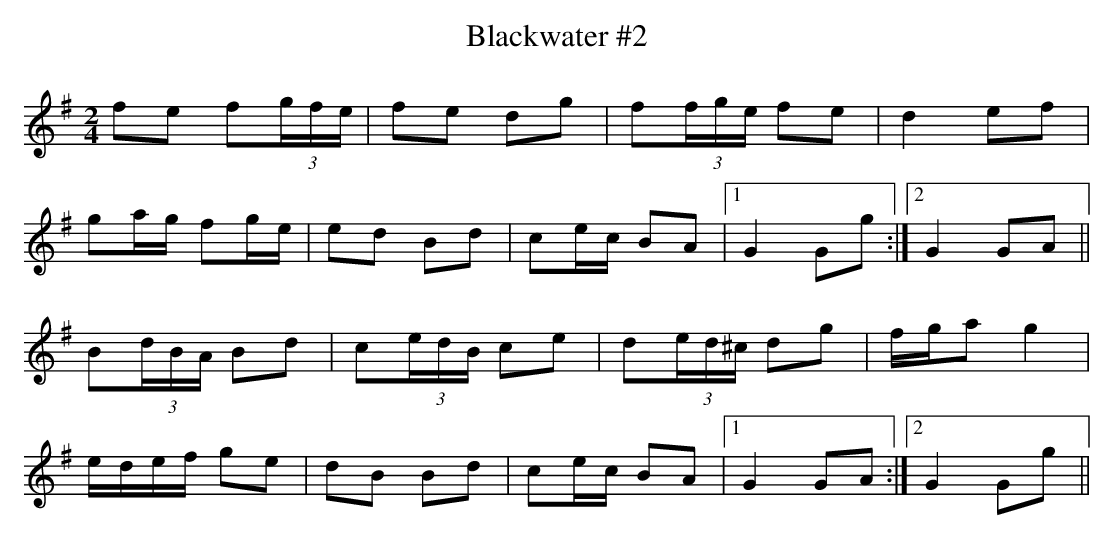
X:1
T: Blackwater #2
L: 1/8
M: 2/4
K: G
fe f(3g/f/e/ | fe dg | f(3f/g/e/ fe | d2 ef |
ga/g/ fg/e/ | ed Bd | ce/c/ BA |1 G2 Gg :|2 G2 GA ||
B(3d/B/A/ Bd|c(3e/d/B/ ce|d(3e/d/^c/ dg|f/g/a g2|
e/d/e/f/ ge|dB Bd| ce/c/ BA|1 G2 GA :|2 G2 Gg ||
